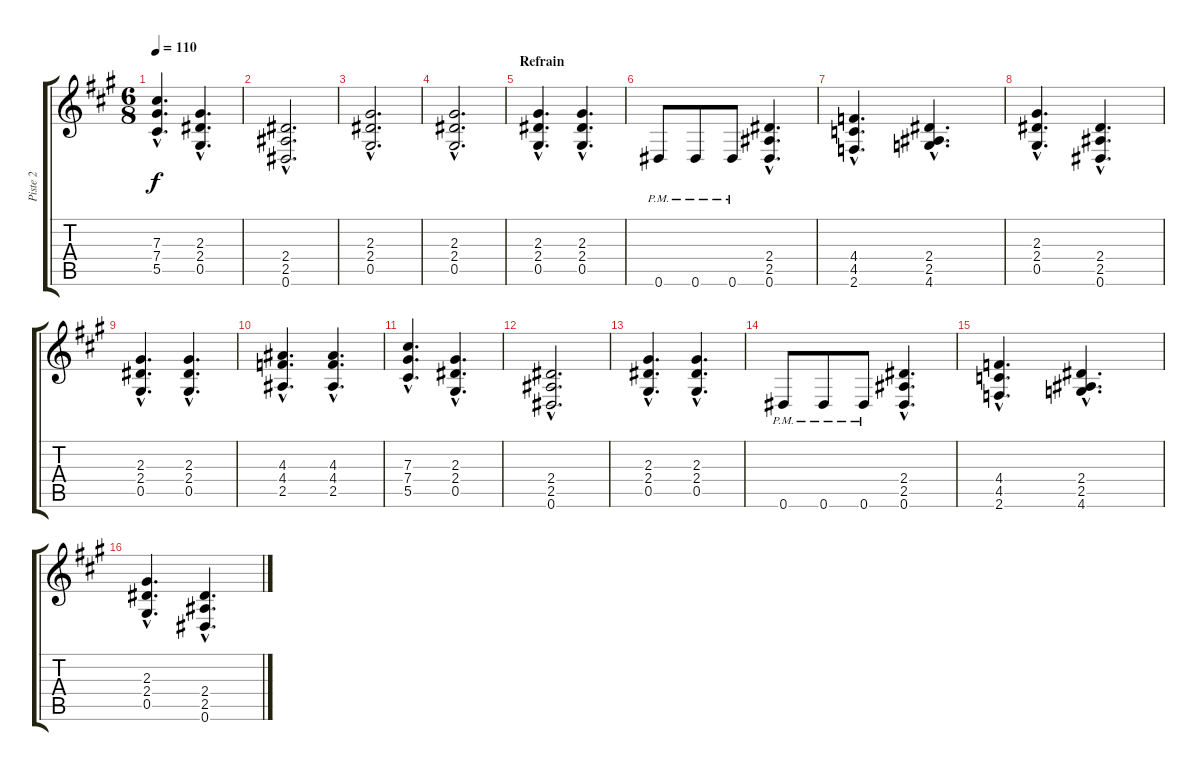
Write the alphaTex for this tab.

\track ("Piste 2" "Piste 2") {instrument distortionguitar}
\staff {score tabs}
\tuning (Eb4 Bb3 Gb3 Db3 Ab2 Eb2) {hide}
\ts (6 8)
\tempo 110
\clef g2
\ks a
(7.3{hac} 7.4{hac} 5.5{hac}).4{d dy f} (2.3{hac} 2.4{hac} 0.5{hac}).4{d} |
(2.4{hac} 2.5{hac} 0.6{hac}).2{d} |
(2.3{hac} 2.4{hac} 0.5{hac}).2{d} |
(2.3{hac} 2.4{hac} 0.5{hac}).2{d} |
\section ("" "Refrain")
(2.3{hac} 2.4{hac} 0.5{hac}).4{d} (2.3{hac} 2.4{hac} 0.5{hac}).4{d} |
0.6{pm}.8 0.6{pm}.8 0.6{pm}.8 (2.4{hac} 2.5{hac} 0.6{hac}).4{d} |
(4.4{hac} 4.5{hac} 2.6{hac}).4{d} (2.4{hac} 2.5{hac} 4.6{hac}).4{d} |
(2.3{hac} 2.4{hac} 0.5{hac}).4{d} (2.4{hac} 2.5{hac} 0.6{hac}).4{d} |
(2.3{hac} 2.4{hac} 0.5{hac}).4{d} (2.3{hac} 2.4{hac} 0.5{hac}).4{d} |
(4.3{hac} 4.4{hac} 2.5{hac}).4{d} (4.3{hac} 4.4{hac} 2.5{hac}).4{d} |
(7.3{hac} 7.4{hac} 5.5{hac}).4{d} (2.3{hac} 2.4{hac} 0.5{hac}).4{d} |
(2.4{hac} 2.5{hac} 0.6{hac}).2{d} |
(2.3{hac} 2.4{hac} 0.5{hac}).4{d} (2.3{hac} 2.4{hac} 0.5{hac}).4{d} |
0.6{pm}.8 0.6{pm}.8 0.6{pm}.8 (2.4{hac} 2.5{hac} 0.6{hac}).4{d} |
(4.4{hac} 4.5{hac} 2.6{hac}).4{d} (2.4{hac} 2.5{hac} 4.6{hac}).4{d} |
(2.3{hac} 2.4{hac} 0.5{hac}).4{d} (2.4{hac} 2.5{hac} 0.6{hac}).4{d}
